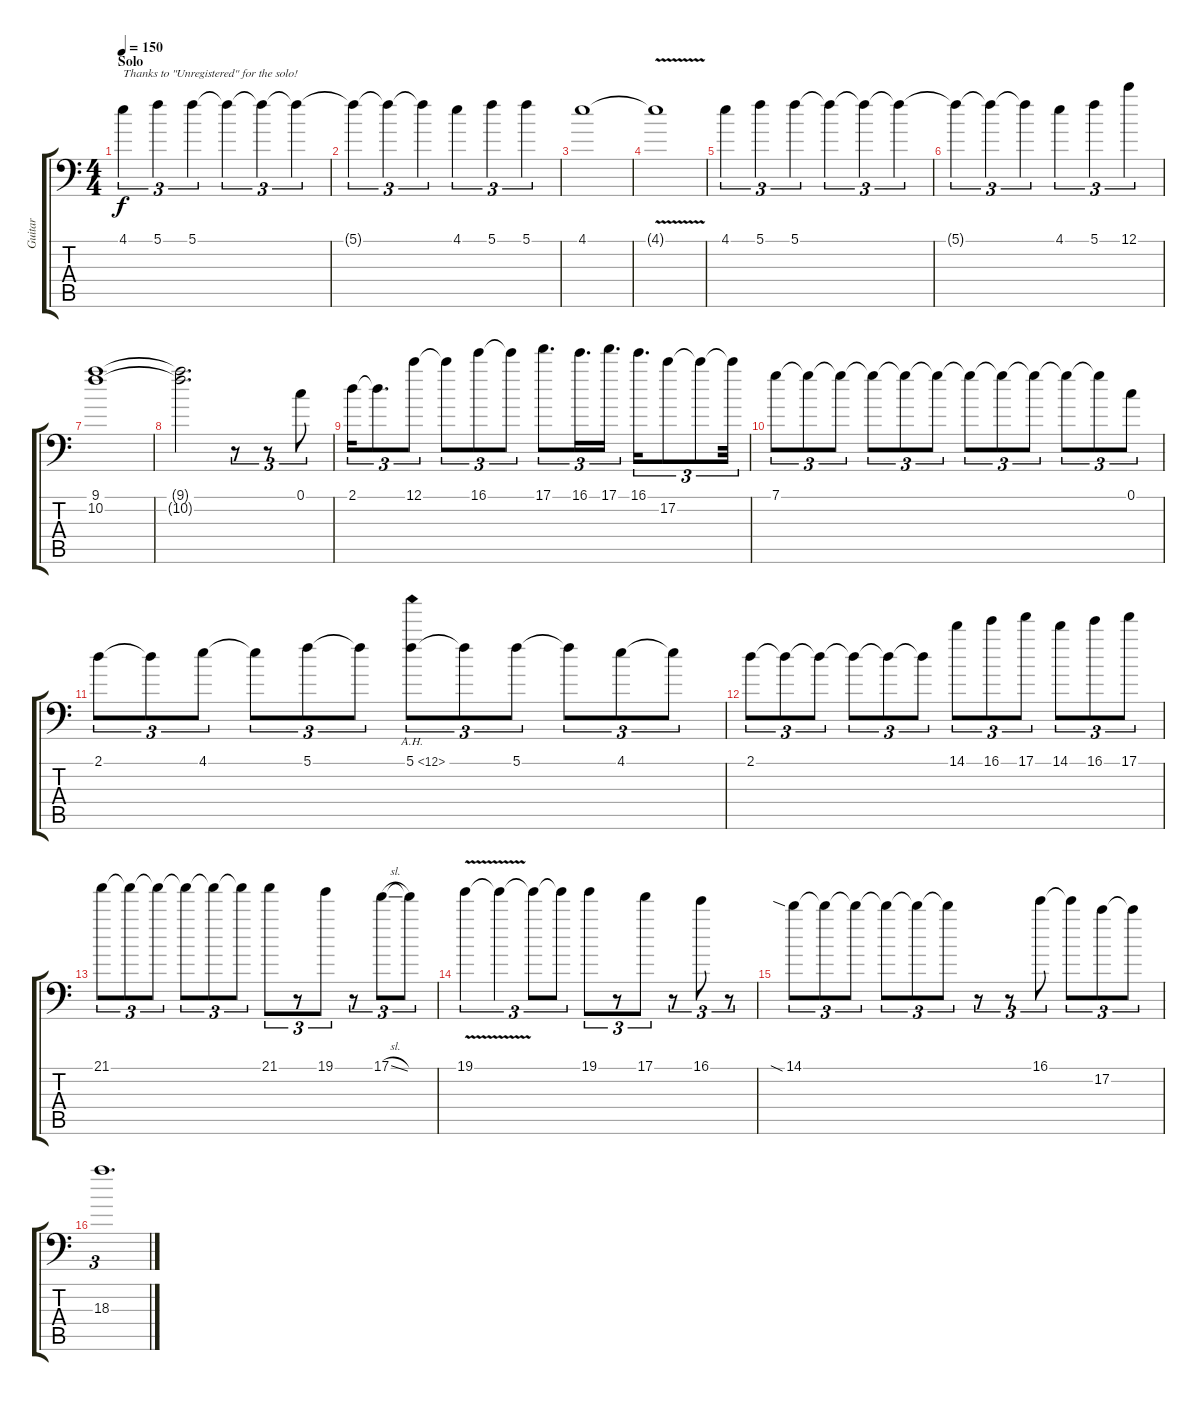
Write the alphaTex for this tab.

\track ("Guitar" "Guitar") {instrument distortionguitar}
\staff {score tabs}
\tuning (C4 G3 Eb3 Bb2 F2 Bb1) {hide}
\ts (4 4)
\section ("" "Solo")
\tempo 150
\clef f4
\ks c
4.1.4{tu (3 2) txt "Thanks to \"Unregistered\" for the solo!" dy f} 5.1.4{tu (3 2)} 5.1.4{tu (3 2)} 5.1{t}.4{tu (3 2)} 5.1{t}.4{tu (3 2)} 5.1{t}.4{tu (3 2)} |
5.1{t}.4{tu (3 2)} 5.1{t}.4{tu (3 2)} 5.1{t}.4{tu (3 2)} 4.1.4{tu (3 2)} 5.1.4{tu (3 2)} 5.1.4{tu (3 2)} |
4.1.1 |
4.1{v t}.1 |
4.1.4{tu (3 2)} 5.1.4{tu (3 2)} 5.1.4{tu (3 2)} 5.1{t}.4{tu (3 2)} 5.1{t}.4{tu (3 2)} 5.1{t}.4{tu (3 2)} |
5.1{t}.4{tu (3 2)} 5.1{t}.4{tu (3 2)} 5.1{t}.4{tu (3 2)} 4.1.4{tu (3 2)} 5.1.4{tu (3 2)} 12.1.4{tu (3 2)} |
(9.1 10.2).1 |
(9.1{t} 10.2{t}).2{d} r.8{tu (3 2)} r.8{tu (3 2)} 0.1.8{tu (3 2)} |
2.1.16{tu (3 2)} 2.1{t}.8{d tu (3 2)} 12.1.8{tu (3 2)} 12.1{t}.8{tu (3 2)} 16.1.8{tu (3 2)} 16.1{t}.8{tu (3 2)} 17.1.8{d tu (3 2)} 16.1.16{d tu (3 2)} 17.1.16{d tu (3 2)} 16.1.16{d tu (3 2)} 17.2.8{tu (3 2)} 17.2{t}.8{tu (3 2)} 17.2{t}.32{tu (3 2)} |
7.1.8{tu (3 2)} 7.1{t}.8{tu (3 2)} 7.1{t}.8{tu (3 2)} 7.1{t}.8{tu (3 2)} 7.1{t}.8{tu (3 2)} 7.1{t}.8{tu (3 2)} 7.1{t}.8{tu (3 2)} 7.1{t}.8{tu (3 2)} 7.1{t}.8{tu (3 2)} 7.1{t}.8{tu (3 2)} 7.1{t}.8{tu (3 2)} 0.1.8{tu (3 2)} |
2.1.8{tu (3 2)} 2.1{t}.8{tu (3 2)} 4.1.8{tu (3 2)} 4.1{t}.8{tu (3 2)} 5.1.8{tu (3 2)} 5.1{t}.8{tu (3 2)} 5.1{ah 7}.8{tu (3 2)} 5.1{t}.8{tu (3 2)} 5.1.8{tu (3 2)} 5.1{t}.8{tu (3 2)} 4.1.8{tu (3 2)} 4.1{t}.8{tu (3 2)} |
2.1.8{tu (3 2)} 2.1{t}.8{tu (3 2)} 2.1{t}.8{tu (3 2)} 2.1{t}.8{tu (3 2)} 2.1{t}.8{tu (3 2)} 2.1{t}.8{tu (3 2)} 14.1.8{tu (3 2)} 16.1.8{tu (3 2)} 17.1.8{tu (3 2)} 14.1.8{tu (3 2)} 16.1.8{tu (3 2)} 17.1.8{tu (3 2)} |
21.1.8{tu (3 2)} 21.1{t}.8{tu (3 2)} 21.1{t}.8{tu (3 2)} 21.1{t}.8{tu (3 2)} 21.1{t}.8{tu (3 2)} 21.1{t}.8{tu (3 2)} 21.1.8{tu (3 2)} r.8{tu (3 2)} 19.1.8{tu (3 2)} r.8{tu (3 2)} 17.1{sl}.8{tu (3 2)} 17.1{t}.8{tu (3 2)} |
19.1{v}.4{tu (3 2)} 19.1{t}.4{tu (3 2)} 19.1{t}.8{tu (3 2)} 19.1{t}.8{tu (3 2)} 19.1.8{tu (3 2)} r.8{tu (3 2)} 17.1.8{tu (3 2)} r.8{tu (3 2)} 16.1.8{tu (3 2)} r.8{tu (3 2)} |
14.1{sia}.8{tu (3 2)} 14.1{t}.8{tu (3 2)} 14.1{t}.8{tu (3 2)} 14.1{t}.8{tu (3 2)} 14.1{t}.8{tu (3 2)} 14.1{t}.8{tu (3 2)} r.8{tu (3 2)} r.8{tu (3 2)} 16.1.8{tu (3 2)} 16.1{t}.8{tu (3 2)} 17.2.8{tu (3 2)} 17.2{t}.8{tu (3 2)} |
18.3.1{d tu (3 2)}
